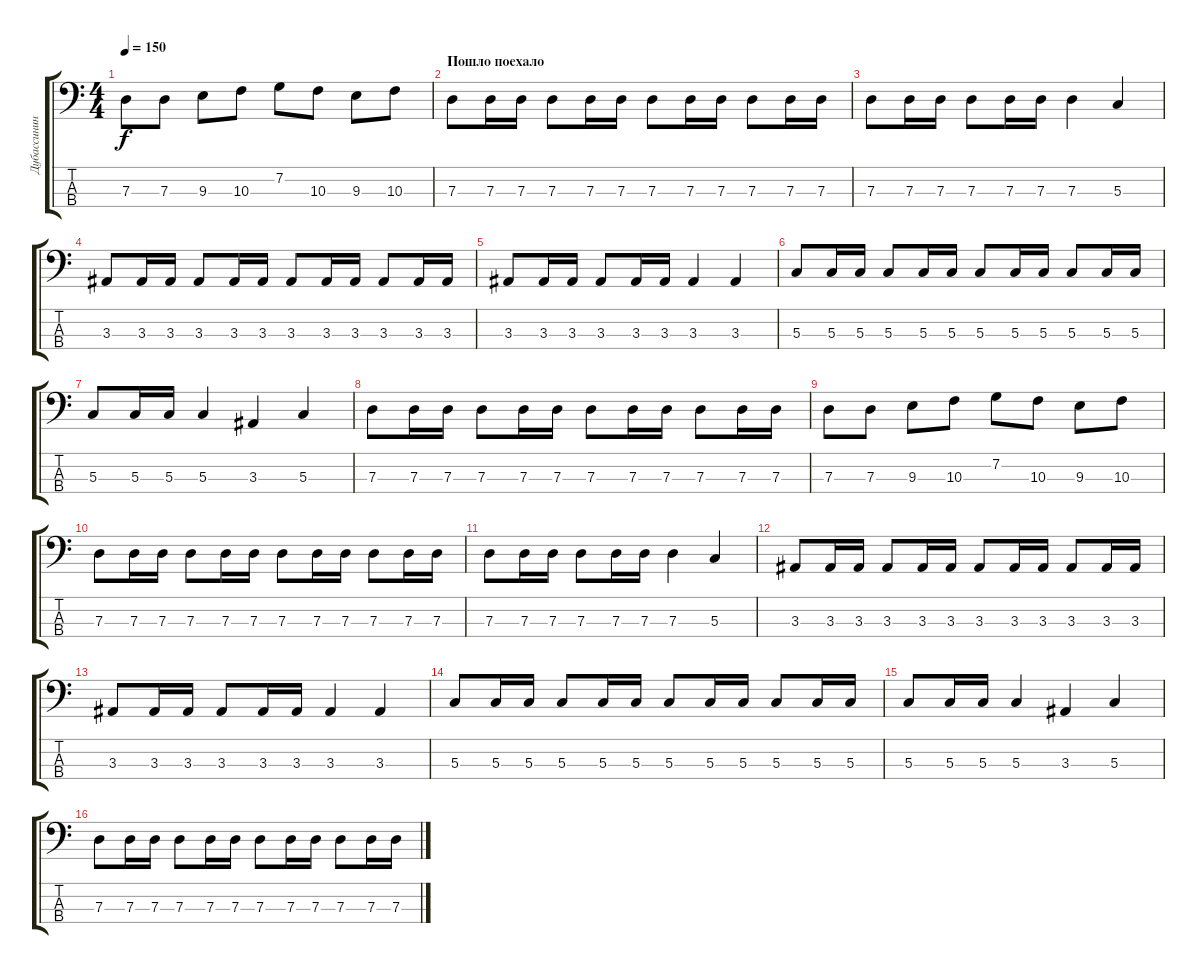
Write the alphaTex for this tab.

\track ("Дубассинин" "Дубассинин") {instrument electricbassfinger}
\staff {score tabs}
\tuning (F2 C2 G1 D1) {hide}
\ts (4 4)
\tempo 150
\clef f4
\ks c
7.3.8{dy f} 7.3.8 9.3.8 10.3.8 7.2.8 10.3.8 9.3.8 10.3.8 |
\section ("" "Пошло поехало")
7.3.8 7.3.16 7.3.16 7.3.8 7.3.16 7.3.16 7.3.8 7.3.16 7.3.16 7.3.8 7.3.16 7.3.16 |
7.3.8 7.3.16 7.3.16 7.3.8 7.3.16 7.3.16 7.3.4 5.3.4 |
3.3.8 3.3.16 3.3.16 3.3.8 3.3.16 3.3.16 3.3.8 3.3.16 3.3.16 3.3.8 3.3.16 3.3.16 |
3.3.8 3.3.16 3.3.16 3.3.8 3.3.16 3.3.16 3.3.4 3.3.4 |
5.3.8 5.3.16 5.3.16 5.3.8 5.3.16 5.3.16 5.3.8 5.3.16 5.3.16 5.3.8 5.3.16 5.3.16 |
5.3.8 5.3.16 5.3.16 5.3.4 3.3.4 5.3.4 |
7.3.8 7.3.16 7.3.16 7.3.8 7.3.16 7.3.16 7.3.8 7.3.16 7.3.16 7.3.8 7.3.16 7.3.16 |
7.3.8 7.3.8 9.3.8 10.3.8 7.2.8 10.3.8 9.3.8 10.3.8 |
7.3.8 7.3.16 7.3.16 7.3.8 7.3.16 7.3.16 7.3.8 7.3.16 7.3.16 7.3.8 7.3.16 7.3.16 |
7.3.8 7.3.16 7.3.16 7.3.8 7.3.16 7.3.16 7.3.4 5.3.4 |
3.3.8 3.3.16 3.3.16 3.3.8 3.3.16 3.3.16 3.3.8 3.3.16 3.3.16 3.3.8 3.3.16 3.3.16 |
3.3.8 3.3.16 3.3.16 3.3.8 3.3.16 3.3.16 3.3.4 3.3.4 |
5.3.8 5.3.16 5.3.16 5.3.8 5.3.16 5.3.16 5.3.8 5.3.16 5.3.16 5.3.8 5.3.16 5.3.16 |
5.3.8 5.3.16 5.3.16 5.3.4 3.3.4 5.3.4 |
7.3.8 7.3.16 7.3.16 7.3.8 7.3.16 7.3.16 7.3.8 7.3.16 7.3.16 7.3.8 7.3.16 7.3.16
